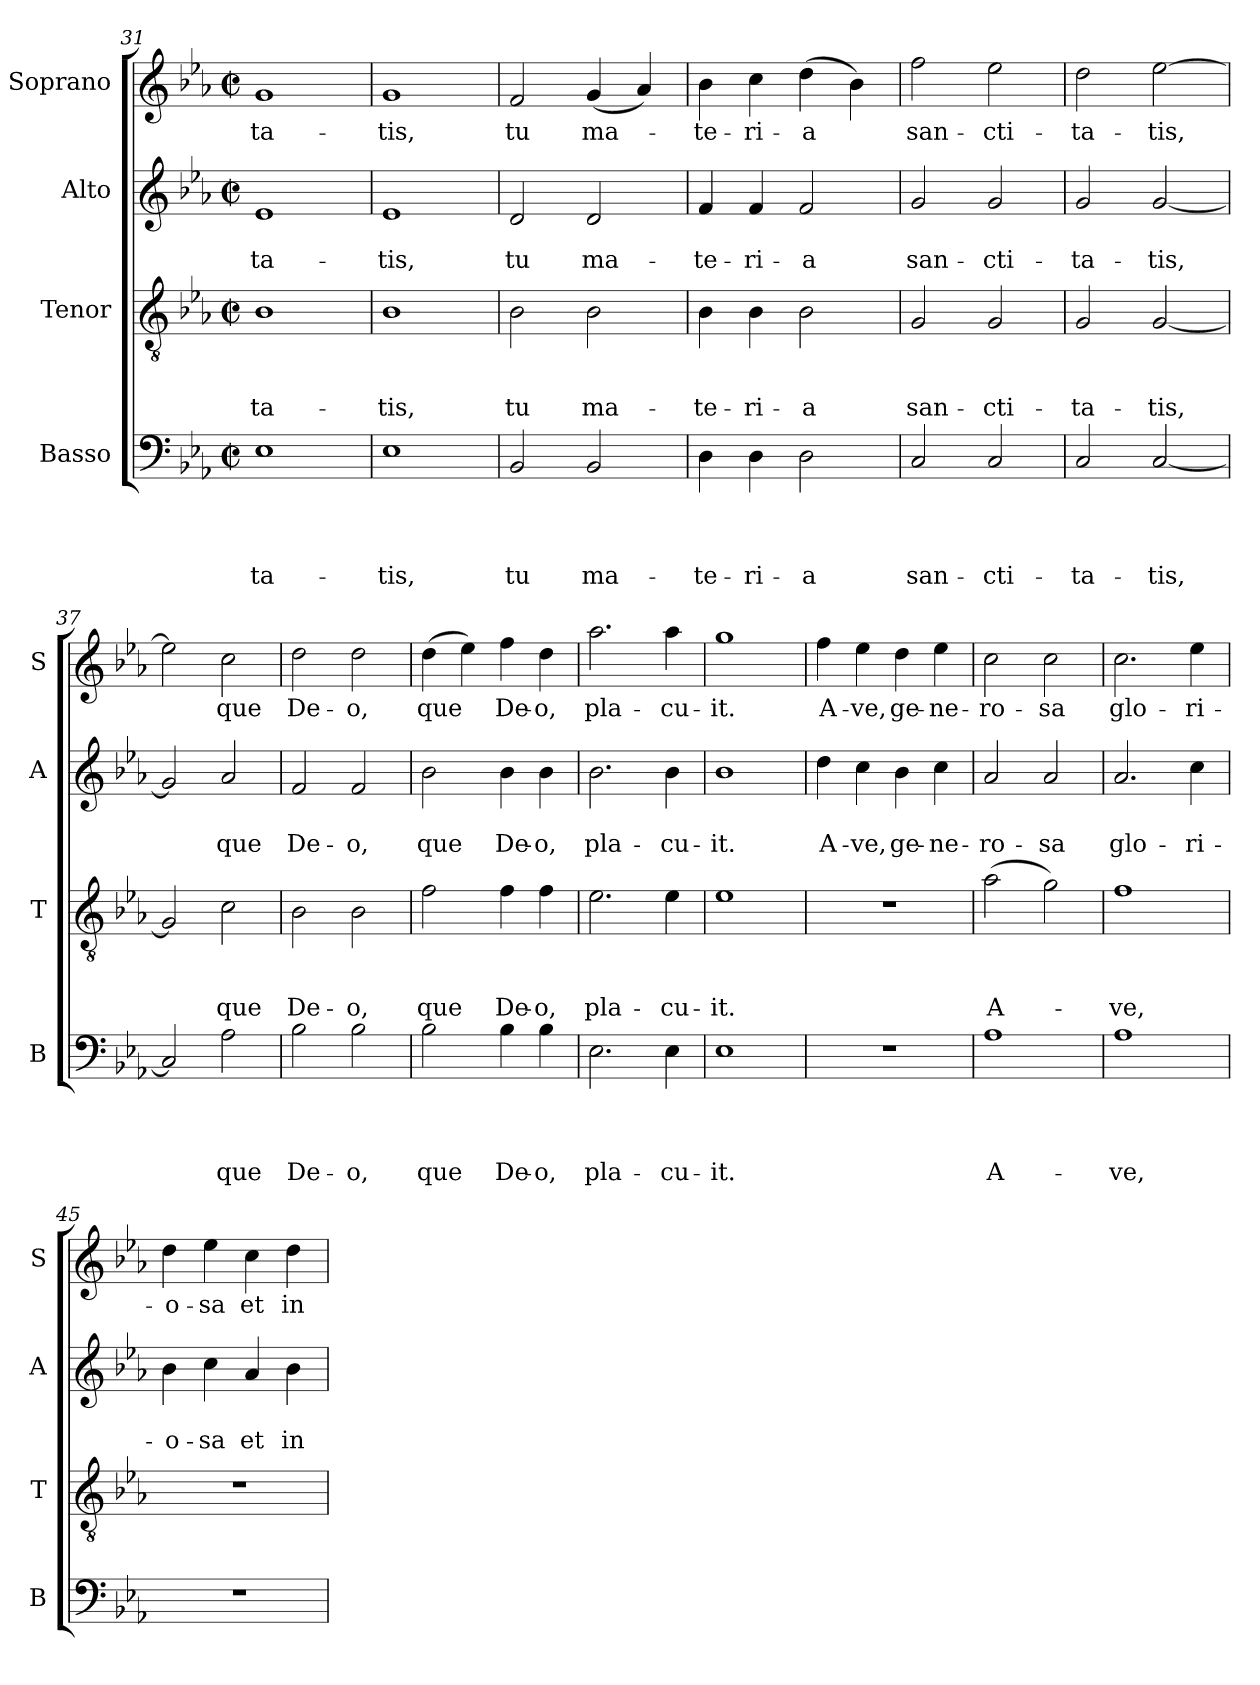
**kern	**text	**text	**text	**text	**kern	**text	**text	**text	**kern	**text	**text	**kern	**text
*part4	*part4	*part4	*part4	*part4	*part3	*part3	*part3	*part3	*part2	*part2	*part2	*part1	*part1
*staff4	*staff4	*staff4	*staff4	*staff4	*staff3	*staff3	*staff3	*staff3	*staff2	*staff2	*staff2	*staff1	*staff1
*I"Basso	*	*	*	*	*I"Tenor	*	*	*	*I"Alto	*	*	*I"Soprano	*
*I'B	*	*	*	*	*I'T	*	*	*	*I'A	*	*	*I'S	*
!!LO:PB:g=z
*clefF4	*	*	*	*	*clefGv2	*	*	*	*clefG2	*	*	*clefG2	*
*k[b-e-a-]	*	*	*	*	*k[b-e-a-]	*	*	*	*k[b-e-a-]	*	*	*k[b-e-a-]	*
*E-:	*	*	*	*	*E-:	*	*	*	*E-:	*	*	*E-:	*
*M2/2	*	*	*	*	*M2/2	*	*	*	*M2/2	*	*	*M2/2	*
*met(c|)	*	*	*	*	*met(c|)	*	*	*	*met(c|)	*	*	*met(c|)	*
=31	=31	=31	=31	=31	=31	=31	=31	=31	=31	=31	=31	=31	=31
!	!	!	!	!LO:LY:b	!	!	!	!LO:LY:b	!	!	!LO:LY:b	!	!LO:LY:b
1E-	.	.	.	-ta-	1B-	.	.	-ta-	1e-	.	-ta-	1g	-ta-
=32	=32	=32	=32	=32	=32	=32	=32	=32	=32	=32	=32	=32	=32
!	!	!	!	!LO:LY:b	!	!	!	!LO:LY:b	!	!	!LO:LY:b	!	!LO:LY:b
1E-	.	.	.	-tis,	1B-	.	.	-tis,	1e-	.	-tis,	1g	-tis,
=33	=33	=33	=33	=33	=33	=33	=33	=33	=33	=33	=33	=33	=33
!	!	!	!	!LO:LY:b	!	!	!	!LO:LY:b	!	!	!LO:LY:b	!	!LO:LY:b
2BB-/	.	.	.	tu	2B-\	.	.	tu	2d/	.	tu	2f/	tu
!	!	!	!	!LO:LY:b	!	!	!	!LO:LY:b	!	!	!LO:LY:b	!	!LO:LY:b
2BB-/	.	.	.	ma-	2B-\	.	.	ma-	2d/	.	ma-	(<4g/	ma-
.	.	.	.	.	.	.	.	.	.	.	.	4a-/)	.
=34	=34	=34	=34	=34	=34	=34	=34	=34	=34	=34	=34	=34	=34
!	!	!	!	!LO:LY:b	!	!	!	!LO:LY:b	!	!	!LO:LY:b	!	!LO:LY:b
4D\	.	.	.	-te-	4B-\	.	.	-te-	4f/	.	-te-	4b-\	-te-
!	!	!	!	!LO:LY:b	!	!	!	!LO:LY:b	!	!	!LO:LY:b	!	!LO:LY:b
4D\	.	.	.	-ri-	4B-\	.	.	-ri-	4f/	.	-ri-	4cc\	-ri-
!	!	!	!	!LO:LY:b	!	!	!	!LO:LY:b	!	!	!LO:LY:b	!	!LO:LY:b
2D\	.	.	.	-a	2B-\	.	.	-a	2f/	.	-a	(>4dd\	-a
.	.	.	.	.	.	.	.	.	.	.	.	4b-\)	.
=35	=35	=35	=35	=35	=35	=35	=35	=35	=35	=35	=35	=35	=35
!	!	!	!	!LO:LY:b	!	!	!	!LO:LY:b	!	!	!LO:LY:b	!	!LO:LY:b
2C/	.	.	.	san-	2G/	.	.	san-	2g/	.	san-	2ff\	san-
!	!	!	!	!LO:LY:b	!	!	!	!LO:LY:b	!	!	!LO:LY:b	!	!LO:LY:b
2C/	.	.	.	-cti-	2G/	.	.	-cti-	2g/	.	-cti-	2ee-\	-cti-
=36	=36	=36	=36	=36	=36	=36	=36	=36	=36	=36	=36	=36	=36
!	!	!	!	!LO:LY:b	!	!	!	!LO:LY:b	!	!	!LO:LY:b	!	!LO:LY:b
2C/	.	.	.	-ta-	2G/	.	.	-ta-	2g/	.	-ta-	2dd\	-ta-
!	!	!	!	!LO:LY:b	!	!	!	!LO:LY:b	!	!	!LO:LY:b	!	!LO:LY:b
[>2C/	.	.	.	-tis,	[>2G/	.	.	-tis,	[>2g/	.	-tis,	[>2ee-\	-tis,
!!LO:LB:g=z
=37	=37	=37	=37	=37	=37	=37	=37	=37	=37	=37	=37	=37	=37
2C/]	.	.	.	.	2G/]	.	.	.	2g/]	.	.	2ee-\]	.
!	!	!	!	!LO:LY:b	!	!	!	!LO:LY:b	!	!	!LO:LY:b	!	!LO:LY:b
2A-\	.	.	.	que	2c\	.	.	que	2a-/	.	que	2cc\	que
=38	=38	=38	=38	=38	=38	=38	=38	=38	=38	=38	=38	=38	=38
!	!	!	!	!LO:LY:b	!	!	!	!LO:LY:b	!	!	!LO:LY:b	!	!LO:LY:b
2B-\	.	.	.	De-	2B-\	.	.	De-	2f/	.	De-	2dd\	De-
!	!	!	!	!LO:LY:b	!	!	!	!LO:LY:b	!	!	!LO:LY:b	!	!LO:LY:b
2B-\	.	.	.	-o,	2B-\	.	.	-o,	2f/	.	-o,	2dd\	-o,
=39	=39	=39	=39	=39	=39	=39	=39	=39	=39	=39	=39	=39	=39
!	!	!	!	!LO:LY:b	!	!	!	!LO:LY:b	!	!	!LO:LY:b	!	!LO:LY:b
2B-\	.	.	.	que	2f\	.	.	que	2b-\	.	que	(>4dd\	que
.	.	.	.	.	.	.	.	.	.	.	.	4ee-\)	.
!	!	!	!	!LO:LY:b	!	!	!	!LO:LY:b	!	!	!LO:LY:b	!	!LO:LY:b
4B-\	.	.	.	De-	4f\	.	.	De-	4b-\	.	De-	4ff\	De-
!	!	!	!	!LO:LY:b	!	!	!	!LO:LY:b	!	!	!LO:LY:b	!	!LO:LY:b
4B-\	.	.	.	-o,	4f\	.	.	-o,	4b-\	.	-o,	4dd\	-o,
=40	=40	=40	=40	=40	=40	=40	=40	=40	=40	=40	=40	=40	=40
!	!	!	!	!LO:LY:b	!	!	!	!LO:LY:b	!	!	!LO:LY:b	!	!LO:LY:b
2.E-\	.	.	.	pla-	2.e-\	.	.	pla-	2.b-\	.	pla-	2.aa-\	pla-
!	!	!	!	!LO:LY:b	!	!	!	!LO:LY:b	!	!	!LO:LY:b	!	!LO:LY:b
4E-\	.	.	.	-cu-	4e-\	.	.	-cu-	4b-\	.	-cu-	4aa-\	-cu-
=41	=41	=41	=41	=41	=41	=41	=41	=41	=41	=41	=41	=41	=41
!	!	!	!	!LO:LY:b	!	!	!	!LO:LY:b	!	!	!LO:LY:b	!	!LO:LY:b
1E-	.	.	.	-it.	1e-	.	.	-it.	1b-	.	-it.	1gg	-it.
=42	=42	=42	=42	=42	=42	=42	=42	=42	=42	=42	=42	=42	=42
!	!	!	!	!	!	!	!	!	!	!	!LO:LY:b	!	!LO:LY:b
1r	.	.	.	.	1r	.	.	.	4dd\	.	A-	4ff\	A-
!	!	!	!	!	!	!	!	!	!	!	!LO:LY:b	!	!LO:LY:b
.	.	.	.	.	.	.	.	.	4cc\	.	-ve,	4ee-\	-ve,
!	!	!	!	!	!	!	!	!	!	!	!LO:LY:b	!	!LO:LY:b
.	.	.	.	.	.	.	.	.	4b-\	.	ge-	4dd\	ge-
!	!	!	!	!	!	!	!	!	!	!	!LO:LY:b	!	!LO:LY:b
.	.	.	.	.	.	.	.	.	4cc\	.	-ne-	4ee-\	-ne-
!!LO:PB:g=z
=43	=43	=43	=43	=43	=43	=43	=43	=43	=43	=43	=43	=43	=43
!	!	!	!	!LO:LY:b	!	!	!	!LO:LY:b	!	!	!LO:LY:b	!	!LO:LY:b
1A-	.	.	.	A-	(>2a-\	.	.	A-	2a-/	.	-ro-	2cc\	-ro-
!	!	!	!	!	!	!	!	!	!	!	!LO:LY:b	!	!LO:LY:b
.	.	.	.	.	2g\)	.	.	.	2a-/	.	-sa	2cc\	-sa
=44	=44	=44	=44	=44	=44	=44	=44	=44	=44	=44	=44	=44	=44
!	!	!	!	!LO:LY:b	!	!	!	!LO:LY:b	!	!	!LO:LY:b	!	!LO:LY:b
1A-	.	.	.	-ve,	1f	.	.	-ve,	2.a-/	.	glo-	2.cc\	glo-
!	!	!	!	!	!	!	!	!	!	!	!LO:LY:b	!	!LO:LY:b
.	.	.	.	.	.	.	.	.	4cc\	.	-ri-	4ee-\	-ri-
=45	=45	=45	=45	=45	=45	=45	=45	=45	=45	=45	=45	=45	=45
!	!	!	!	!	!	!	!	!	!	!	!LO:LY:b	!	!LO:LY:b
1r	.	.	.	.	1r	.	.	.	4b-\	.	-o-	4dd\	-o-
!	!	!	!	!	!	!	!	!	!	!	!LO:LY:b	!	!LO:LY:b
.	.	.	.	.	.	.	.	.	4cc\	.	-sa	4ee-\	-sa
!	!	!	!	!	!	!	!	!	!	!	!LO:LY:b	!	!LO:LY:b
.	.	.	.	.	.	.	.	.	4a-/	.	et	4cc\	et
!	!	!	!	!	!	!	!	!	!	!	!LO:LY:b	!	!LO:LY:b
.	.	.	.	.	.	.	.	.	4b-\	.	in-	4dd\	in-
=	=	=	=	=	=	=	=	=	=	=	=	=	=
*-	*-	*-	*-	*-	*-	*-	*-	*-	*-	*-	*-	*-	*-
